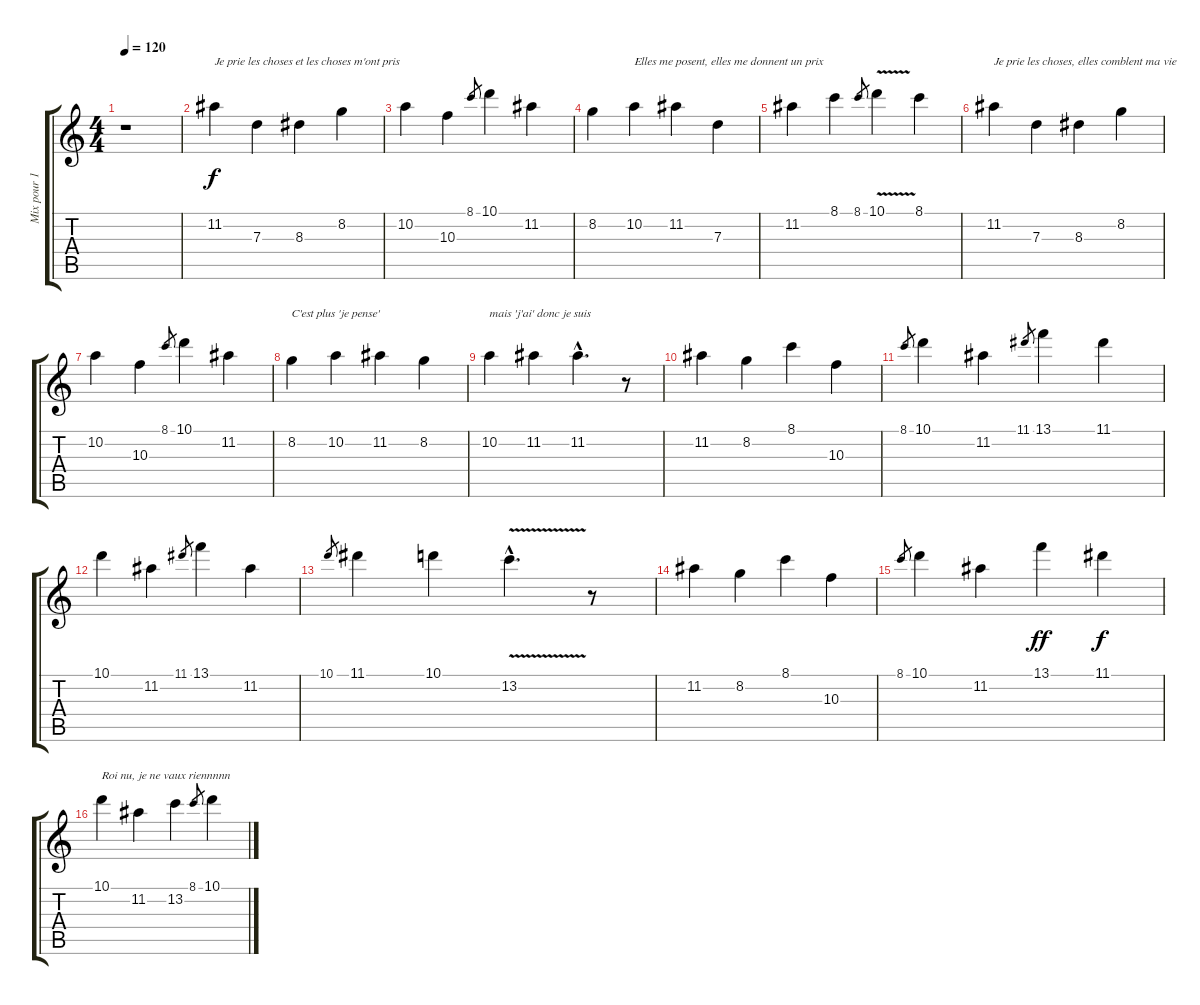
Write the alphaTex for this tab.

\track ("Mix pour 1 guitare par julien elkoubi" "Mix pour 1") {instrument electricguitarmuted}
\staff {score tabs}
\tuning (E4 B3 G3 D3 A2 E2) {hide}
\ts (4 4)
\tempo 120
\clef g2
\ks c
r.1{dy f} |
11.2.4{txt "Je prie les choses et les choses m'ont pris"} 7.3.4 8.3.4 8.2.4 |
10.2.4 10.3.4 8.1.8{gr} 10.1.4 11.2.4 |
8.2.4 10.2.4{txt "Elles me posent, elles me donnent un prix"} 11.2.4 7.3.4 |
11.2.4 8.1.4 8.1.8{gr} 10.1{v}.4 8.1.4 |
11.2.4{txt "Je prie les choses, elles comblent ma vie"} 7.3.4 8.3.4 8.2.4 |
10.2.4 10.3.4 8.1.8{gr} 10.1.4 11.2.4 |
8.2.4{txt "C'est plus 'je pense' "} 10.2.4 11.2.4 8.2.4 |
10.2.4{txt "mais 'j'ai' donc je suis"} 11.2.4 11.2{hac}.4{d} r.8 |
11.2.4{txt ""} 8.2.4 8.1.4 10.3.4 |
8.1.8{gr} 10.1.4 11.2.4 11.1.8{gr} 13.1.4 11.1.4 |
10.1.4{txt ""} 11.2.4 11.1.8{gr} 13.1.4 11.2.4 |
10.1.8{gr} 11.1.4 10.1.4 13.2{v hac}.4{d} r.8 |
11.2.4{txt ""} 8.2.4 8.1.4 10.3.4 |
8.1.8{gr} 10.1.4 11.2.4 13.1.4{dy ff} 11.1.4{dy f} |
10.1.4{txt "Roi nu, je ne vaux riennnnn"} 11.2.4 13.2.4 8.1.8{gr} 10.1.4
